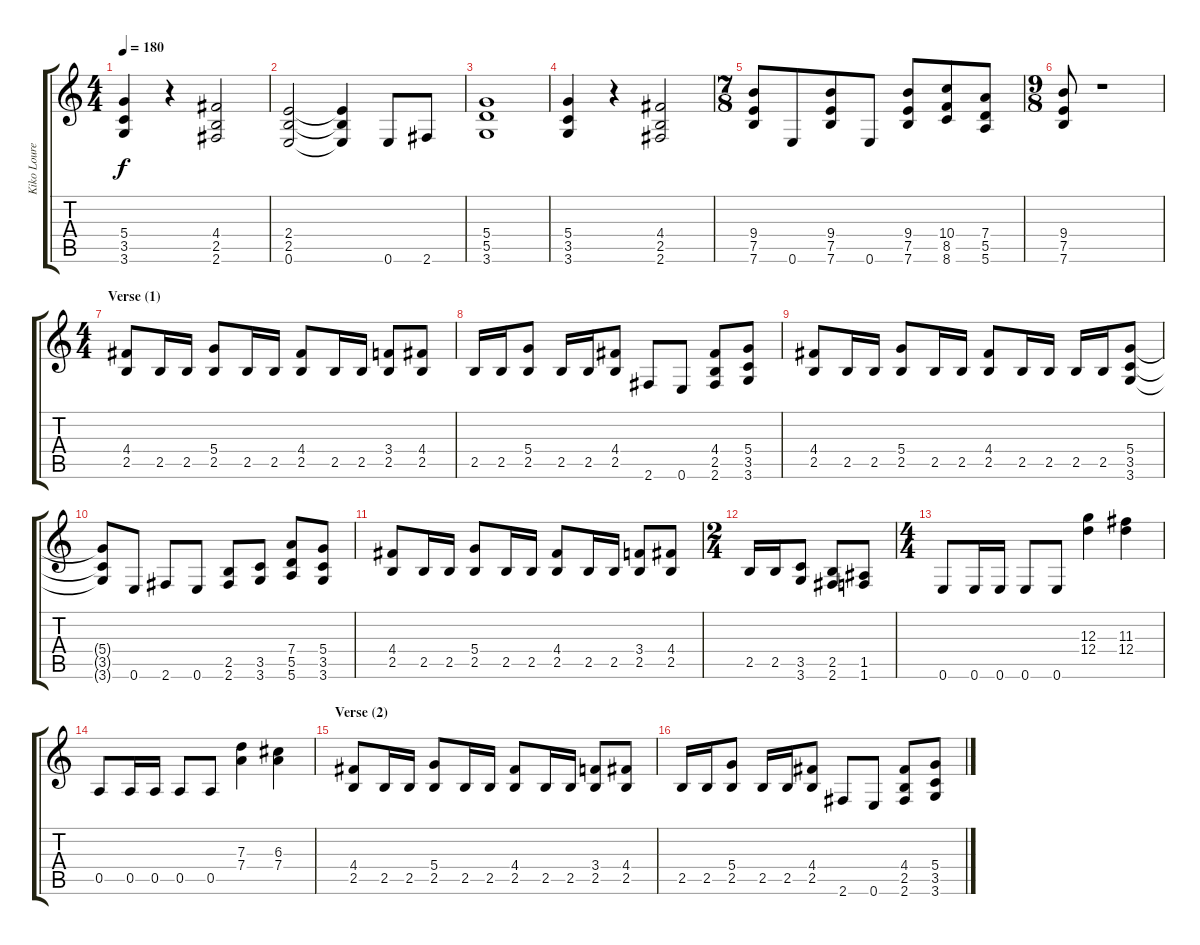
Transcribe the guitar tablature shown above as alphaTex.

\track ("Kiko Loureiro" "Kiko Loure") {instrument distortionguitar}
\staff {score tabs}
\tuning (E4 B3 G3 D3 A2 E2) {hide}
\ts (4 4)
\tempo 180
\clef g2
\ks c
(5.4 3.5 3.6).4{dy f} r.4 (4.4 2.5 2.6).2 |
(2.4 2.5 0.6).2 (2.4{t} 2.5{t} 0.6{t}).4 0.6.8 2.6.8 |
(5.4 5.5 3.6).1 |
(5.4 3.5 3.6).4 r.4 (4.4 2.5 2.6).2 |
\ts (7 8)
(9.4 7.5 7.6).8 0.6.8 (9.4 7.5 7.6).8 0.6.8 (9.4 7.5 7.6).8 (10.4 8.5 8.6).8 (7.4 5.5 5.6).8 |
\ts (9 8)
(9.4 7.5 7.6).8 r.1 |
\ts (4 4)
\section ("" "Verse (1)")
(4.4 2.5).8 2.5.16 2.5.16 (5.4 2.5).8 2.5.16 2.5.16 (4.4 2.5).8 2.5.16 2.5.16 (3.4 2.5).8 (4.4 2.5).8 |
2.5.16 2.5.16 (5.4 2.5).8 2.5.16 2.5.16 (4.4 2.5).8 2.6.8 0.6.8 (4.4 2.5 2.6).8 (5.4 3.5 3.6).8 |
(4.4 2.5).8 2.5.16 2.5.16 (5.4 2.5).8 2.5.16 2.5.16 (4.4 2.5).8 2.5.16 2.5.16 2.5.16 2.5.16 (5.4 3.5 3.6).8 |
(5.4{t} 3.5{t} 3.6{t}).8 0.6.8 2.6.8 0.6.8 (2.5 2.6).8 (3.5 3.6).8 (7.4 5.5 5.6).8 (5.4 3.5 3.6).8 |
(4.4 2.5).8 2.5.16 2.5.16 (5.4 2.5).8 2.5.16 2.5.16 (4.4 2.5).8 2.5.16 2.5.16 (3.4 2.5).8 (4.4 2.5).8 |
\ts (2 4)
2.5.16 2.5.16 (3.5 3.6).8 (2.5 2.6).8 (1.5 1.6).8 |
\ts (4 4)
0.6.8 0.6.16 0.6.16 0.6.8 0.6.8 (12.3 12.4).4 (11.3 12.4).4 |
0.5.8 0.5.16 0.5.16 0.5.8 0.5.8 (7.3 7.4).4 (6.3 7.4).4 |
\section ("" "Verse (2)")
(4.4 2.5).8 2.5.16 2.5.16 (5.4 2.5).8 2.5.16 2.5.16 (4.4 2.5).8 2.5.16 2.5.16 (3.4 2.5).8 (4.4 2.5).8 |
2.5.16 2.5.16 (5.4 2.5).8 2.5.16 2.5.16 (4.4 2.5).8 2.6.8 0.6.8 (4.4 2.5 2.6).8 (5.4 3.5 3.6).8
